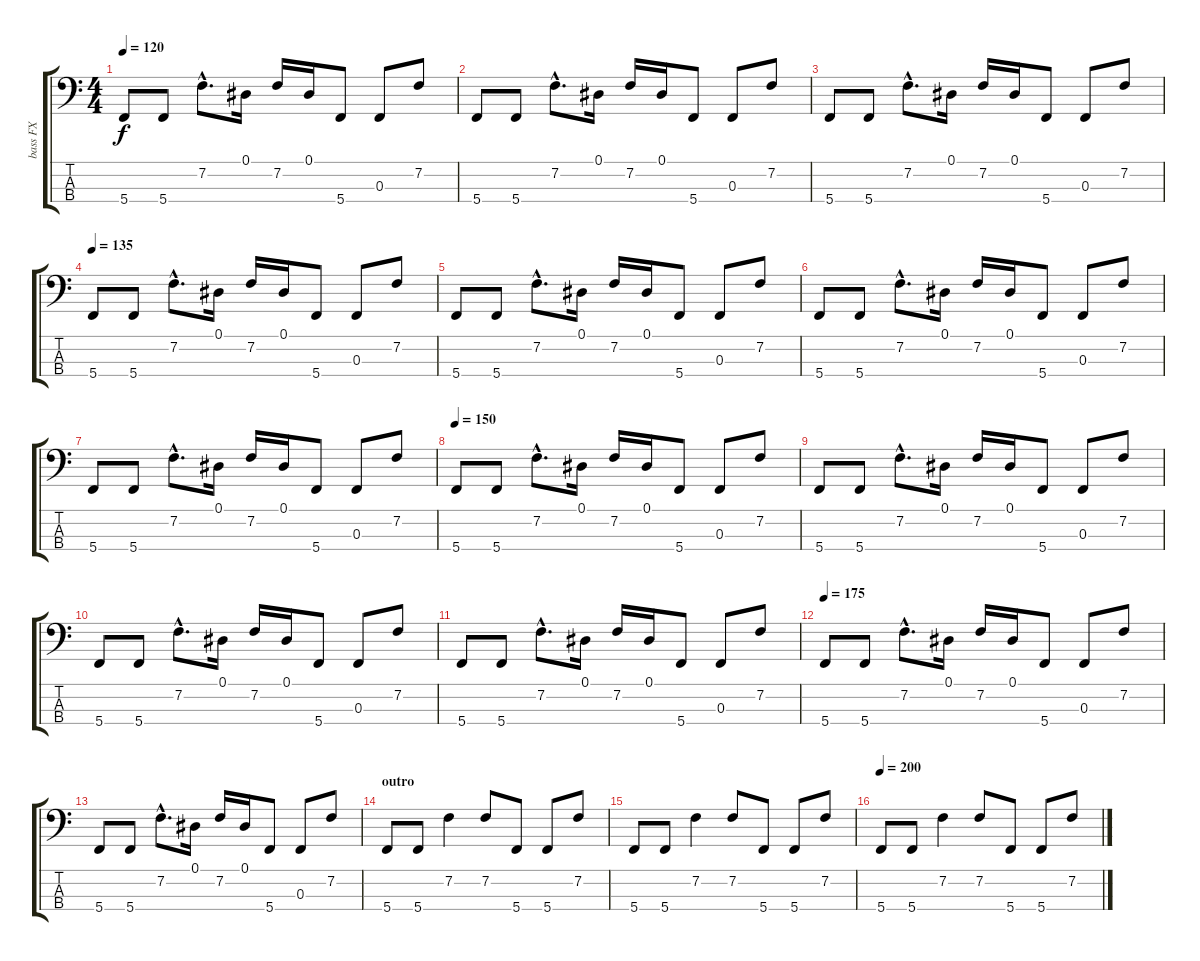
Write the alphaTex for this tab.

\track ("bass FX" "bass FX") {instrument distortionguitar}
\staff {score tabs}
\tuning (Eb2 Bb1 F1 C1) {hide}
\ts (4 4)
\tempo 120
\clef f4
\ks c
5.4.8{dy f} 5.4.8 7.2{hac}.8{d} 0.1.16 7.2.16 0.1.16 5.4.8 0.3.8 7.2.8 |
5.4.8 5.4.8 7.2{hac}.8{d} 0.1.16 7.2.16 0.1.16 5.4.8 0.3.8 7.2.8 |
5.4.8 5.4.8 7.2{hac}.8{d} 0.1.16 7.2.16 0.1.16 5.4.8 0.3.8 7.2.8 |
\tempo 135
5.4.8 5.4.8 7.2{hac}.8{d} 0.1.16 7.2.16 0.1.16 5.4.8 0.3.8 7.2.8 |
5.4.8 5.4.8 7.2{hac}.8{d} 0.1.16 7.2.16 0.1.16 5.4.8 0.3.8 7.2.8 |
5.4.8 5.4.8 7.2{hac}.8{d} 0.1.16 7.2.16 0.1.16 5.4.8 0.3.8 7.2.8 |
5.4.8 5.4.8 7.2{hac}.8{d} 0.1.16 7.2.16 0.1.16 5.4.8 0.3.8 7.2.8 |
\tempo 150
5.4.8 5.4.8 7.2{hac}.8{d} 0.1.16 7.2.16 0.1.16 5.4.8 0.3.8 7.2.8 |
5.4.8 5.4.8 7.2{hac}.8{d} 0.1.16 7.2.16 0.1.16 5.4.8 0.3.8 7.2.8 |
5.4.8 5.4.8 7.2{hac}.8{d} 0.1.16 7.2.16 0.1.16 5.4.8 0.3.8 7.2.8 |
5.4.8 5.4.8 7.2{hac}.8{d} 0.1.16 7.2.16 0.1.16 5.4.8 0.3.8 7.2.8 |
\tempo 175
5.4.8 5.4.8 7.2{hac}.8{d} 0.1.16 7.2.16 0.1.16 5.4.8 0.3.8 7.2.8 |
5.4.8 5.4.8 7.2{hac}.8{d} 0.1.16 7.2.16 0.1.16 5.4.8 0.3.8 7.2.8 |
\section ("" "outro")
5.4.8 5.4.8 7.2.4 7.2.8 5.4.8 5.4.8 7.2.8 |
5.4.8 5.4.8 7.2.4 7.2.8 5.4.8 5.4.8 7.2.8 |
\tempo 200
5.4.8 5.4.8 7.2.4 7.2.8 5.4.8 5.4.8 7.2.8
